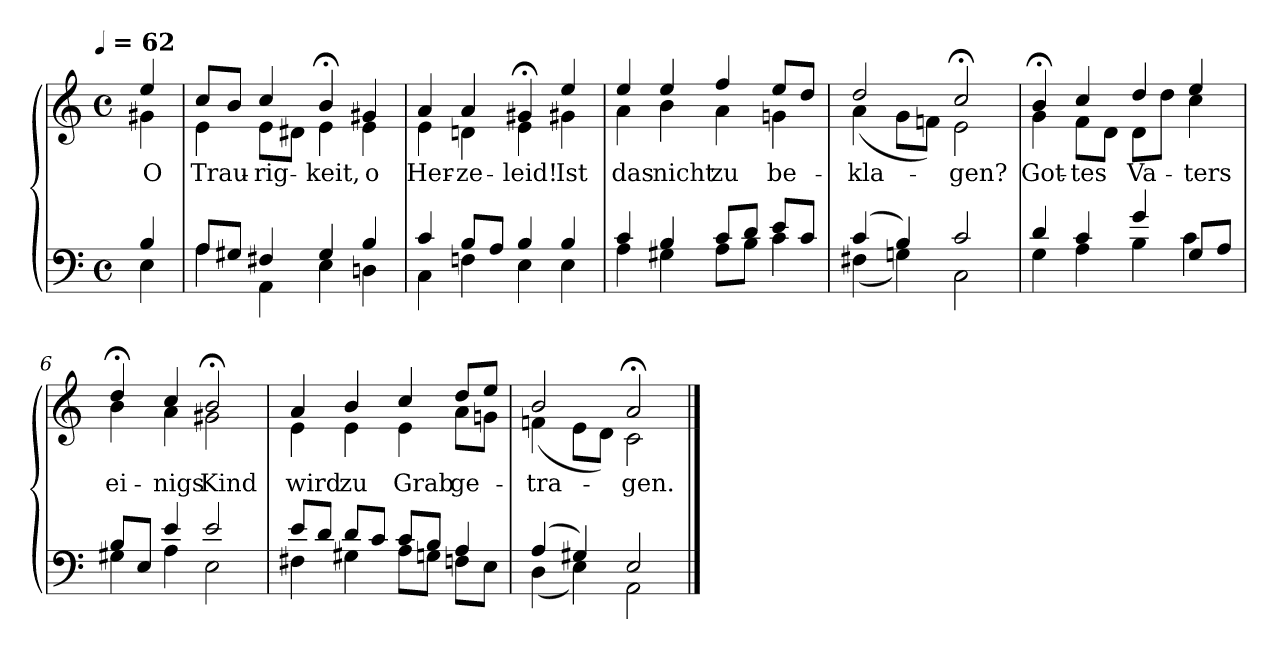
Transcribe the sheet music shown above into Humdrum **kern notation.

**kern	**kern	**text	**dynam
*part1	*part1	*part1	*part1
*staff2	*staff1	*staff1	*staff1/2
*clefF4	*clefG2	*	*
!!LO:TX:omd:t=[quarter] = 62
*M4/4	*M4/4	*	*
*met(c)	*met(c)	*	*
*MM62	*MM62	*	*
=	=	=	=
*^	*^	*	*
4B	4E	4ee	4g#X	O	.
=1	=1	=1	=1	=1	=1
8AL	4A	8ccL	4e	Trau-	.
8G#XJ	.	8bJ	.	.	.
4F#X	4AA	4cc	8eL	-rig-	♩ = 59
.	.	.	8d#XJ	.	.
4G#	4E	4b;<	4e	-keit,	.
4B	4Dn	4g#X	4e	o	♩ = 61
=2	=2	=2	=2	=2	=2
*	*	*MM60	*	*	*
4c	4C	4a	4e	Her-	.
8BL	4Fn	4a	4dn	-ze-	♩ = 59
8AJ	.	.	.	.	.
4B	4E	4g#X;<	4e	-leid!	.
4B	4E	4ee	4g#X	Ist	♩ = 60
=3	=3	=3	=3	=3	=3
4c	4A	4ee	4a	das	.
4B	4G#X	4ee	4b	nicht	♩ = 60.3
8cL	8AL	4ff	4a	zu	♩ = 61
8dJ	8BJ	.	.	.	.
8eL	4c	8eeL	4gn	be-	♩ = 59
8cJ	.	8ddJ	.	.	.
=4	=4	=4	=4	=4	=4
*	*	*MM58	*	*	*
(4c	(4F#X	2dd	(4a	-kla-	.
4B)	4Gn)	.	8gL	.	.
.	.	.	8fnJ)	.	.
2c	2C	2cc;<	2e	-gen?	♩ = 59
!!LO:LB:g=z	!!
=5	=5	=5	=5	=5	=5
*	*	*MM61	*	*	*
4d	4G	4b;<	4g	Got-	.
4c	4A	4cc	8fL	-tes	♩ = 61.4
.	.	.	8dJ	.	.
4g	4B	4dd	8dL	Va-	♩ = 62
.	.	.	8ddJ	.	.
8GL	4c	4ee	4cc	-ters	.
8AJ	.	.	.	.	.
=6	=6	=6	=6	=6	=6
*	*	*MM61	*	*	*
8BL	4G#X	4dd;<	4b	ei-	.
8EJ	.	.	.	.	.
4e	4A	4cc	4a	-nigs	♩ = 58
2e	2E	2b;<	2g#X	Kind	.
=7	=7	=7	=7	=7	=7
*	*	*MM59	*	*	*
8eL	4F#X	4a	4e	wird	.
8dJ	.	.	.	.	.
8dL	4G#X	4b	4e	zu	.
8cJ	.	.	.	.	.
8cL	8AL	4cc	4e	Grab	♩ = 58
8BJ	8GnJ	.	.	.	.
4A	8FnL	8ddL	8aL	ge-	.
.	8EJ	8eeJ	8gnJ	.	.
=8	=8	=8	=8	=8	=8
*	*	*MM54	*	*	*
(4A	(4D	2b	(4fn	-tra-	.
4G#X)	4E)	.	8eL	.	.
.	.	.	8dJ)	.	.
2E	2AA	2a;<	2c	-gen.	.
*v	*v	*	*	*	*
*	*v	*v	*	*
==	==	==	==
*-	*-	*-	*-
